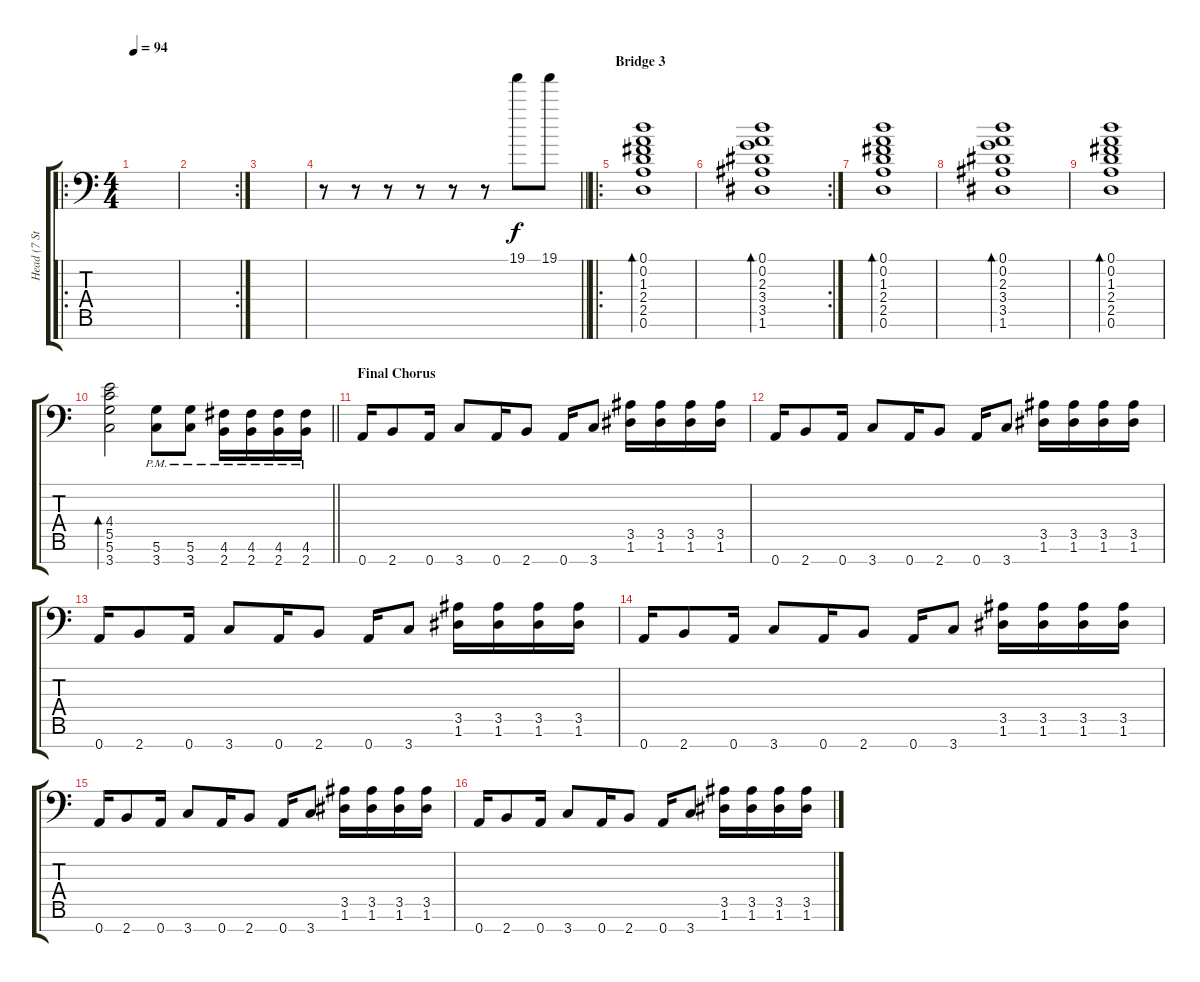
\track ("Head (7 String)" "Head (7 St") {instrument overdrivenguitar}
\staff {score tabs}
\tuning (D4 A3 F3 C3 G2 D2 A1) {hide}
\ro
\ts (4 4)
\tempo 94
\clef f4
\ks c
|
\rc 2
|
|
\barLineRight lightlight
r.8 r.8 r.8 r.8 r.8 r.8 19.1.8{volume 10} 19.1.8 |
\ro
\section ("" "Bridge 3")
(0.1 0.2 1.3 2.4 2.5 0.6).1{bd 120 volume 16} |
\rc 2
(0.1 0.2 2.3 3.4 3.5 1.6).1{bd 120} |
(0.1 0.2 1.3 2.4 2.5 0.6).1{bd 120} |
(0.1 0.2 2.3 3.4 3.5 1.6).1{bd 120} |
(0.1 0.2 1.3 2.4 2.5 0.6).1{bd 120} |
\barLineRight lightlight
(4.4 5.5 5.6 3.7).2{bd 120} (5.6{pm} 3.7{pm}).8 (5.6{pm} 3.7{pm}).8 (4.6{pm} 2.7{pm}).16 (4.6{pm} 2.7{pm}).16 (4.6{pm} 2.7{pm}).16 (4.6{pm} 2.7{pm}).16 |
\section ("" "Final Chorus")
0.7.16 2.7.8 0.7.16 3.7.8 0.7.16 2.7.8 0.7.16 3.7.8 (3.5 1.6).16 (3.5 1.6).16 (3.5 1.6).16 (3.5 1.6).16 |
0.7.16 2.7.8 0.7.16 3.7.8 0.7.16 2.7.8 0.7.16 3.7.8 (3.5 1.6).16 (3.5 1.6).16 (3.5 1.6).16 (3.5 1.6).16 |
0.7.16 2.7.8 0.7.16 3.7.8 0.7.16 2.7.8 0.7.16 3.7.8 (3.5 1.6).16 (3.5 1.6).16 (3.5 1.6).16 (3.5 1.6).16 |
0.7.16 2.7.8 0.7.16 3.7.8 0.7.16 2.7.8 0.7.16 3.7.8 (3.5 1.6).16 (3.5 1.6).16 (3.5 1.6).16 (3.5 1.6).16 |
0.7.16 2.7.8 0.7.16 3.7.8 0.7.16 2.7.8 0.7.16 3.7.8 (3.5 1.6).16 (3.5 1.6).16 (3.5 1.6).16 (3.5 1.6).16 |
0.7.16 2.7.8 0.7.16 3.7.8 0.7.16 2.7.8 0.7.16 3.7.8 (3.5 1.6).16 (3.5 1.6).16 (3.5 1.6).16 (3.5 1.6).16
